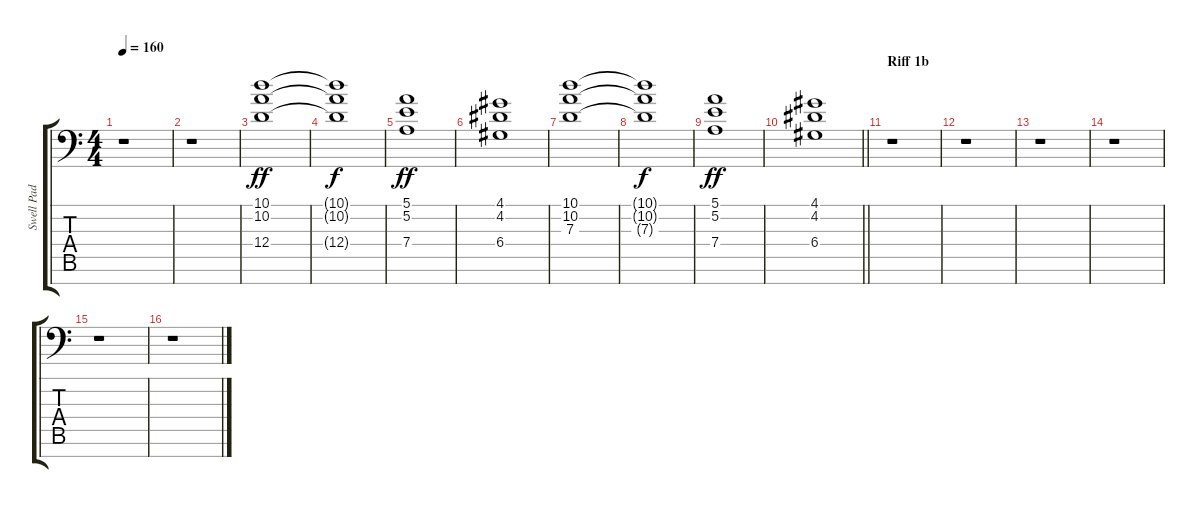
\track ("Swell Pad" "Swell Pad") {instrument pad2warm}
\staff {score tabs}
\tuning (E4 B3 G3 D3 A2 E2 C-1) {hide}
\ts (4 4)
\tempo 160
\clef f4
\ks c
r.1{dy ff} |
r.1 |
(10.1 10.2 12.4).1 |
(10.1{t} 10.2{t} 12.4{t}).1{dy f} |
(5.1 5.2 7.4).1{dy ff} |
(4.1 4.2 6.4).1 |
(10.1 10.2 7.3).1 |
(10.1{t} 10.2{t} 7.3{t}).1{dy f} |
(5.1 5.2 7.4).1{dy ff} |
\barLineRight lightlight
(4.1 4.2 6.4).1 |
\section ("" "Riff 1b")
r.1 |
r.1 |
r.1 |
r.1 |
r.1 |
r.1
